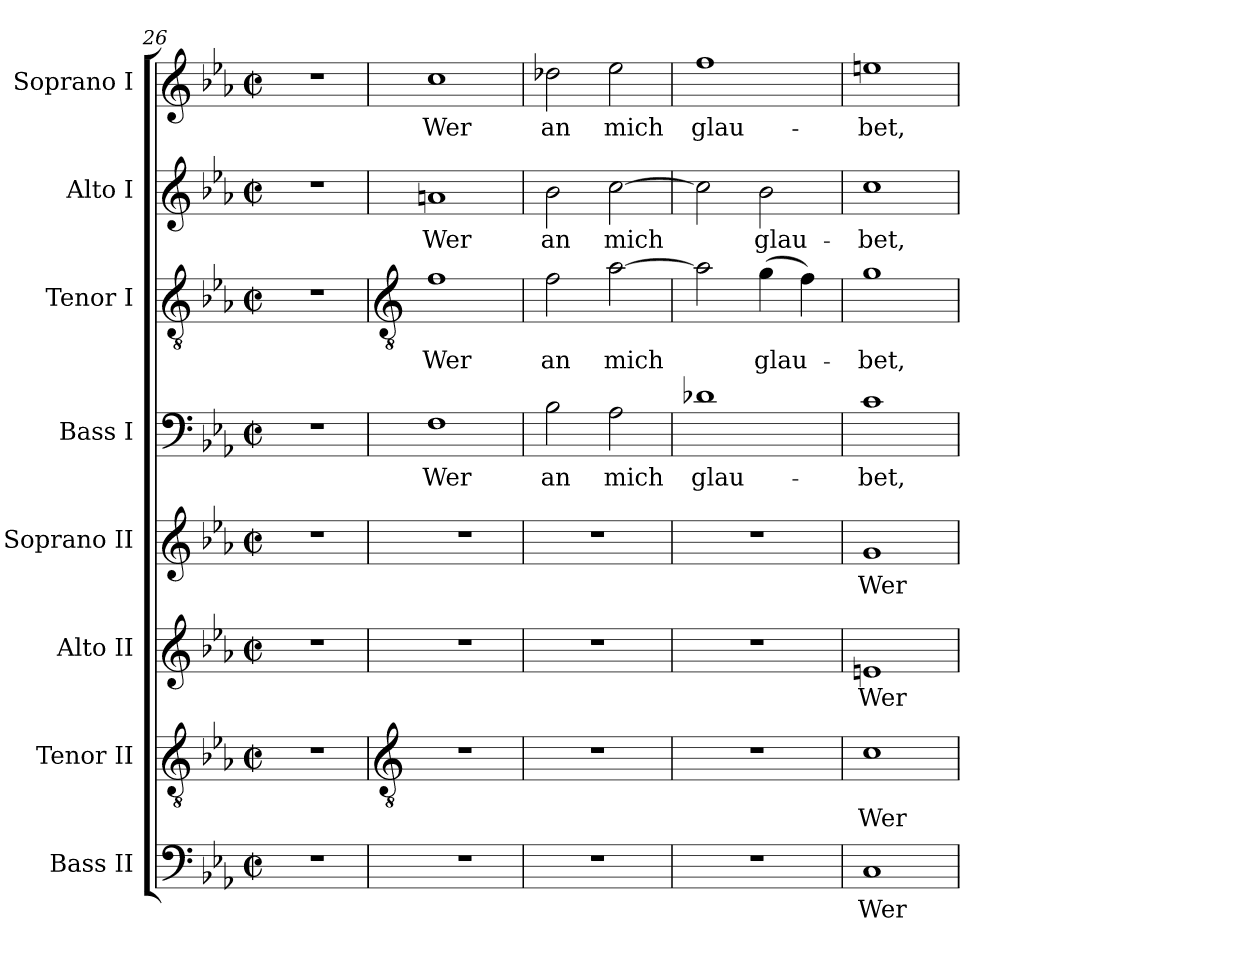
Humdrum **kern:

**kern	**text	**kern	**text	**kern	**text	**kern	**text	**kern	**text	**kern	**text	**kern	**text	**kern	**text
*part8	*part8	*part7	*part7	*part6	*part6	*part5	*part5	*part4	*part4	*part3	*part3	*part2	*part2	*part1	*part1
*staff8	*staff8	*staff7	*staff7	*staff6	*staff6	*staff5	*staff5	*staff4	*staff4	*staff3	*staff3	*staff2	*staff2	*staff1	*staff1
*I"Bass II	*	*I"Tenor II	*	*I"Alto II	*	*I"Soprano II	*	*I"Bass I	*	*I"Tenor I	*	*I"Alto I	*	*I"Soprano I	*
*I'B II	*	*I'T II	*	*I'A II	*	*I'S II	*	*I'B I	*	*I'T I	*	*I'A I	*	*I'S I	*
*clefF4	*	*clefGv2	*	*clefG2	*	*clefG2	*	*clefF4	*	*clefGv2	*	*clefG2	*	*clefG2	*
*k[b-e-a-]	*	*k[b-e-a-]	*	*k[b-e-a-]	*	*k[b-e-a-]	*	*k[b-e-a-]	*	*k[b-e-a-]	*	*k[b-e-a-]	*	*k[b-e-a-]	*
*E-:	*	*E-:	*	*E-:	*	*E-:	*	*E-:	*	*E-:	*	*E-:	*	*E-:	*
*M2/2	*	*M2/2	*	*M2/2	*	*M2/2	*	*M2/2	*	*M2/2	*	*M2/2	*	*M2/2	*
*met(c|)	*	*met(c|)	*	*met(c|)	*	*met(c|)	*	*met(c|)	*	*met(c|)	*	*met(c|)	*	*met(c|)	*
=26	=26	=26	=26	=26	=26	=26	=26	=26	=26	=26	=26	=26	=26	=26	=26
1r	.	1r	.	1r	.	1r	.	1r	.	1r	.	1r	.	1r	.
!!LO:LB:g=z
=27	=27	=27	=27	=27	=27	=27	=27	=27	=27	=27	=27	=27	=27	=27	=27
*	*	*clefGv2	*	*	*	*	*	*	*	*clefGv2	*	*	*	*	*
!	!	!	!	!	!	!	!	!	!LO:LY:b	!	!LO:LY:b	!	!LO:LY:b	!	!LO:LY:b
1r	.	1r	.	1r	.	1r	.	1F	Wer	1f	Wer	1an	Wer	1cc	Wer
=28	=28	=28	=28	=28	=28	=28	=28	=28	=28	=28	=28	=28	=28	=28	=28
!	!	!	!	!	!	!	!	!	!LO:LY:b	!	!LO:LY:b	!	!LO:LY:b	!	!LO:LY:b
1r	.	1r	.	1r	.	1r	.	2B-	an	2f	an	2b-	an	2dd-X	an
!	!	!	!	!	!	!	!	!	!LO:LY:b	!	!LO:LY:b	!	!LO:LY:b	!	!LO:LY:b
.	.	.	.	.	.	.	.	2A-	mich	[2a-	mich	[2cc	mich	2ee-	mich
=29	=29	=29	=29	=29	=29	=29	=29	=29	=29	=29	=29	=29	=29	=29	=29
!	!	!	!	!	!	!	!	!	!LO:LY:b	!	!	!	!	!	!LO:LY:b
1r	.	1r	.	1r	.	1r	.	1d-X	glau-	2a-]	.	2cc]	.	1ff	glau-
!	!	!	!	!	!	!	!	!	!	!	!LO:LY:b	!	!LO:LY:b	!	!
.	.	.	.	.	.	.	.	.	.	(>4g	glau-	2b-	glau-	.	.
.	.	.	.	.	.	.	.	.	.	4f)	.	.	.	.	.
=30	=30	=30	=30	=30	=30	=30	=30	=30	=30	=30	=30	=30	=30	=30	=30
!	!LO:LY:b	!	!LO:LY:b	!	!LO:LY:b	!	!LO:LY:b	!	!LO:LY:b	!	!LO:LY:b	!	!LO:LY:b	!	!LO:LY:b
1C	Wer	1c	Wer	1en	Wer	1g	Wer	1c	-bet,	1g	bet,	1cc	-bet,	1een	-bet,
=	=	=	=	=	=	=	=	=	=	=	=	=	=	=	=
*-	*-	*-	*-	*-	*-	*-	*-	*-	*-	*-	*-	*-	*-	*-	*-
